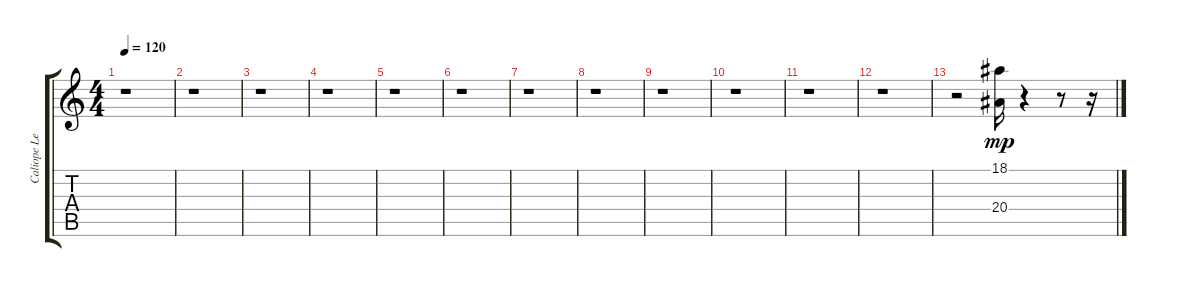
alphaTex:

\track ("Caliope Lead" "Caliope Le") {instrument lead3calliope}
\staff {score tabs}
\tuning (E4 B3 G3 D3 A2 E2) {hide}
\ts (4 4)
\tempo 120
\clef g2
\ks c
r.1{dy ppp} |
r.1 |
r.1 |
r.1 |
r.1 |
r.1 |
r.1 |
r.1 |
r.1 |
r.1 |
r.1 |
r.1 |
r.2 (18.1 20.4).16{dy mp} r.4 r.8 r.16
